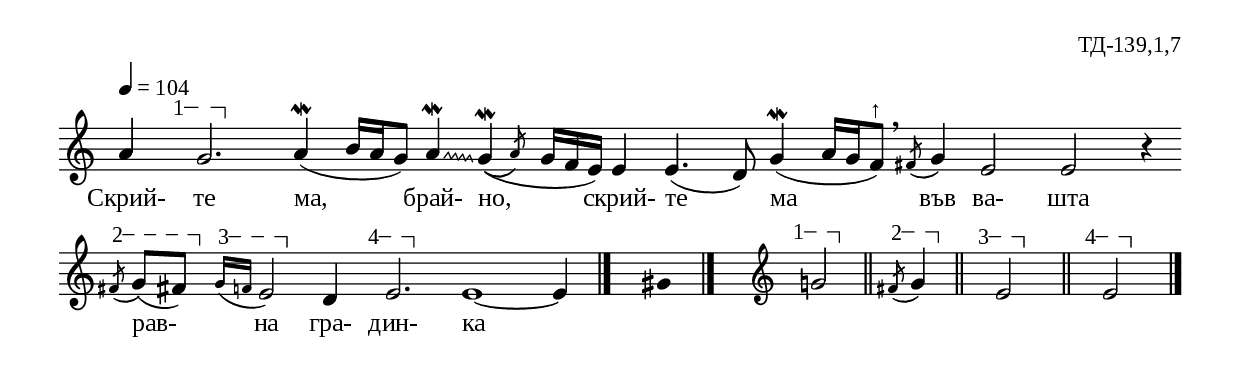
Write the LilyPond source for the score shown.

%{
sva_139_1_07
%}

\include "td-preamble.ly"

\score {
\relative c'' {
\tempo 4 = 104
%%\time 2/4
\cadenzaOn
\override Glissando #'style = #'zigzag
a4 
\varA
s4\startTextSpan g2.\stopTextSpan 
a4\mordent( b16[ a g8]) a4\mordent\glissando 
\afterGrace g4\mordent(\( { \stdB a8\) \stdE } g16[ f e]) e4 e4.( d8) g4\mordent( a16[ g f8^"↑"]) 
 \breathe \acciaccatura fis8 g4 e2 e r4 
\bar "" \break 
\varB 
 \acciaccatura fis!8\startTextSpan g([ fis!\stopTextSpan]) s8
\varC 
 \acciaccatura { g16\startTextSpan[ f] } e2\stopTextSpan 
 d4 
\varD 
s4\startTextSpan e2.\stopTextSpan 
 e1~ e4
 \bar "|." 
 s4 \fixB gis \fixC
  \bar "|." 
 s16 \clef treble
\varA
s4\startTextSpan g2\stopTextSpan \bar "||"
\varB 
 \acciaccatura fis!8\startTextSpan g4\stopTextSpan \bar "||"
 \varC 
 s4\startTextSpan e2\stopTextSpan \bar "||"
 \varD 
s4\startTextSpan e2\stopTextSpan 
 \bar "|."   
}
\addlyrics { Скрий- те ма, брай- но, скрий- те ма във ва- шта рав- на гра- дин- ка }
%
\layout {
   \context { 
	    \Staff \remove "Time_signature_engraver" } 
  indent = #0
  line-width = 190\mm
  ragged-right=##f
}
%
\midi { 
	\context {
		\Score tempoWholesPerMinute = #(ly:make-moment 104 4)
		}
	}
}
%
\header{
  opus = "ТД-139,1,7"
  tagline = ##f
}


